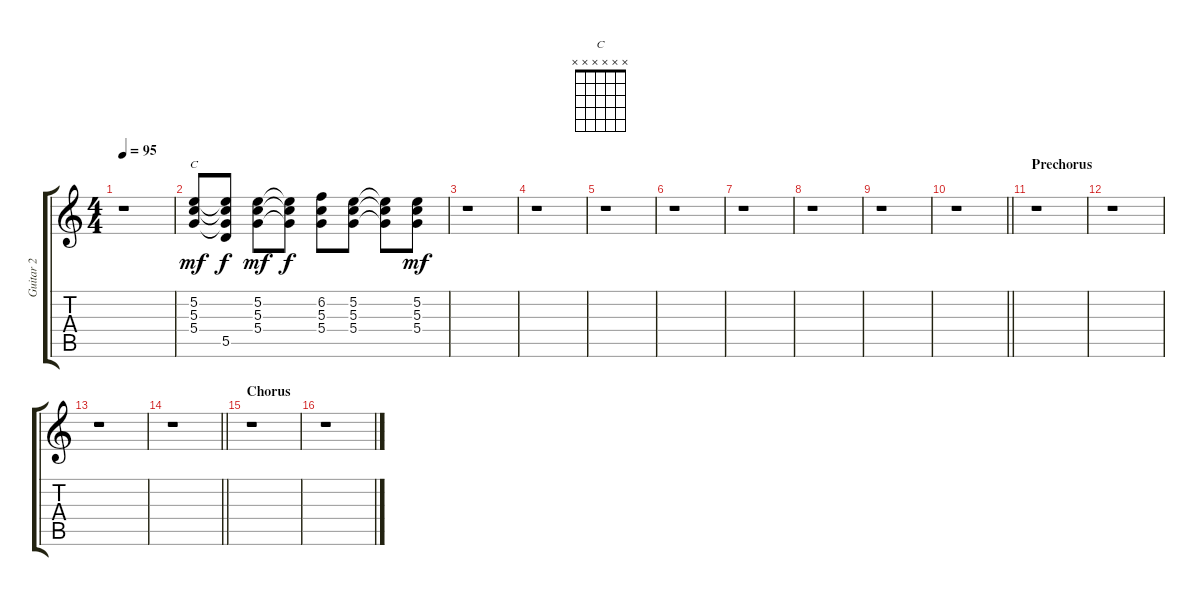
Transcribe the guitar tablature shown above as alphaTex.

\track ("Guitar 2" "Guitar 2") {instrument acousticguitarsteel}
\staff {score tabs}
\tuning (E4 B3 G3 D3 A2 E2) {hide}
\chord ("C" x x x x x x)
\ts (4 4)
\tempo 95
\clef g2
\ks c
r.1{dy mp} |
(5.2 5.3 5.4).8{ch "C" dy mf} (5.2{t} 5.3{t} 5.4{t} 5.5{t}).8{dy f} (5.2 5.3 5.4).8{dy mf} (5.2{t} 5.3{t} 5.4{t}).8{dy f} (6.2 5.3 5.4).8 (5.2 5.3 5.4).8 (5.2{t} 5.3{t} 5.4{t}).8 (5.2 5.3 5.4).8{dy mf} |
r.1 |
r.1 |
r.1 |
r.1 |
r.1 |
r.1 |
r.1 |
\barLineRight lightlight
r.1 |
\section ("" "Prechorus")
r.1 |
r.1 |
r.1 |
\barLineRight lightlight
r.1 |
\section ("" "Chorus")
r.1 |
r.1
